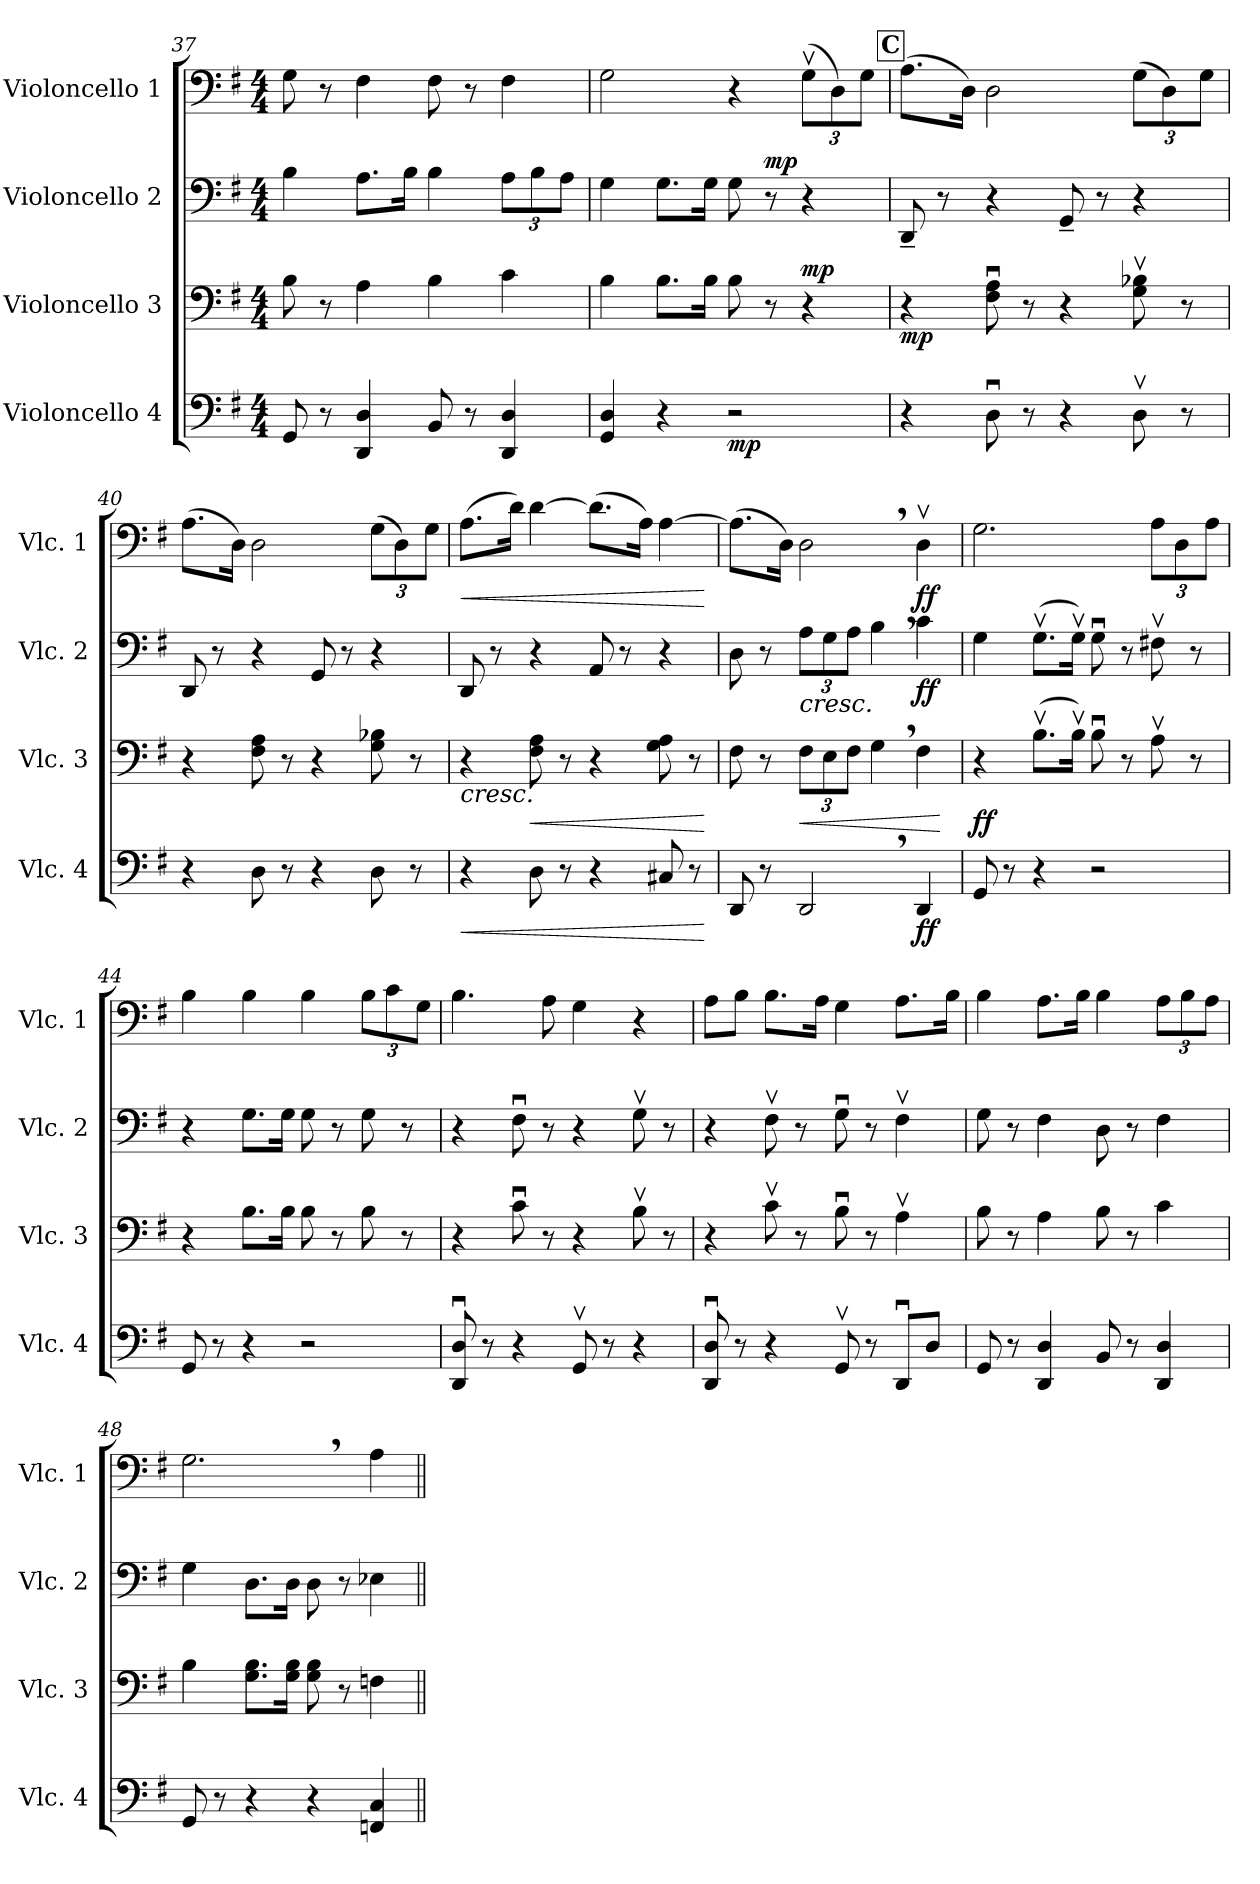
**kern	**dynam	**kern	**dynam	**kern	**dynam	**kern	**dynam
*part4	*part4	*part3	*part3	*part2	*part2	*part1	*part1
*staff4	*staff4	*staff3	*staff3	*staff2	*staff2	*staff1	*staff1
*I"Violoncello 4	*	*I"Violoncello 3	*	*I"Violoncello 2	*	*I"Violoncello 1	*
*I'Vlc. 4	*	*I'Vlc. 3	*	*I'Vlc. 2	*	*I'Vlc. 1	*
*clefF4	*	*clefF4	*	*clefF4	*	*clefF4	*
*k[f#]	*	*k[f#]	*	*k[f#]	*	*k[f#]	*
*M4/4	*	*M4/4	*	*M4/4	*	*M4/4	*
=37	=37	=37	=37	=37	=37	=37	=37
8GG/	.	8B\	.	4B\	.	8G\	.
8r	.	8r	.	.	.	8r	.
4DD/ 4D/	.	4A\	.	8.A\L	.	4F#\	.
.	.	.	.	16B\Jk	.	.	.
8BB/	.	4B\	.	4B\	.	8F#\	.
8r	.	.	.	.	.	8r	.
*	*	*	*	*Xbrackettup	*	*	*
4DD/ 4D/	.	4c\	.	12A\L	.	4F#\	.
.	.	.	.	12B\	.	.	.
.	.	.	.	12A\J	.	.	.
=38	=38	=38	=38	=38	=38	=38	=38
4GG/ 4D/	.	4B\	.	4G\	.	2G\	.
4r	.	8.B\L	.	8.G\L	.	.	.
.	.	16B\Jk	.	16G\Jk	.	.	.
!	!LO:DY:b	!	!	!	!	!	!
2r	mp	8B\	.	8G\	.	4r	.
!	!	!	!	!	!LO:DY:a	!	!
.	.	8r	.	8r	mp	.	.
*	*	*	*	*	*	*Xbrackettup	*
!	!	!	!LO:DY:a	!	!	!	!
.	.	4r	mp	4r	.	(12Gv\L	.
.	.	.	.	.	.	12D\)	.
.	.	.	.	.	.	12G\J	.
!!LO:PB:g=z
!!LO:REH:place=s1:a:B:fs=14:t=C
=39	=39	=39	=39	=39	=39	=39	=39
!	!	!	!LO:DY:b	!	!	!	!
4r	.	4r	mp	8DD~/	.	(8.A\L	.
.	.	.	.	8r	.	.	.
.	.	.	.	.	.	16D\Jk)	.
8Du\	.	8F#\u 8A\u	.	4r	.	2D\	.
8r	.	8r	.	.	.	.	.
4r	.	4r	.	8GG~/	.	.	.
.	.	.	.	8r	.	.	.
8Dv\	.	8G\v 8B-X\v	.	4r	.	(12G\L	.
.	.	.	.	.	.	12D\)	.
8r	.	8r	.	.	.	.	.
.	.	.	.	.	.	12G\J	.
=40	=40	=40	=40	=40	=40	=40	=40
4r	.	4r	.	8DD/	.	(8.A\L	.
.	.	.	.	8r	.	.	.
.	.	.	.	.	.	16D\Jk)	.
8D\	.	8F#\ 8A\	.	4r	.	2D\	.
8r	.	8r	.	.	.	.	.
4r	.	4r	.	8GG/	.	.	.
.	.	.	.	8r	.	.	.
8D\	.	8G\ 8B-X\	.	4r	.	(12G\L	.
.	.	.	.	.	.	12D\)	.
8r	.	8r	.	.	.	.	.
.	.	.	.	.	.	12G\J	.
=41	=41	=41	=41	=41	=41	=41	=41
!	!LO:HP:b	!	!LO:HP:b	!	!	!	!LO:HP:b
4r	<	4r	<	8DD/	.	(8.A\L	<
.	.	.	.	8r	.	.	.
.	.	.	.	.	.	16d\Jk)	.
!	!	!	!LO:HP:b	!	!	!	!
8D\	.	8F#\ 8A\	<	4r	.	[4d\	.
8r	.	8r	.	.	.	.	.
4r	.	4r	.	8AA/	.	(8.d\L]	.
.	.	.	.	8r	.	.	.
.	.	.	.	.	.	16A\Jk)	.
8C#X/	.	8G\ 8A\	.	4r	.	[4A\	.
8r	.	8r	.	.	.	.	.
.	[	.	[ [	.	.	.	[
=42	=42	=42	=42	=42	=42	=42	=42
8DD/	.	8F#\	.	8D\	.	(8.A\L]	.
8r	.	8r	.	8r	.	.	.
.	.	.	.	.	.	16D\Jk)	.
*	*	*Xbrackettup	*	*	*	*	*
!	!	!	!LO:HP:b	!	!LO:HP:b	!	!
2DD,/	.	12F#\L	<	12A\L	<	2D,\	.
.	.	12E\	.	12G\	.	.	.
.	.	12F#\J	.	12A\J	.	.	.
.	.	4G,\	.	4B,\	.	.	.
!	!LO:DY:b	!	!	!	!LO:DY:b	!	!LO:DY:b
4DD/	ff	4F#\	.	4c\	ff	4Dv\	ff
.	.	.	[	.	[	.	.
!!LO:LB:g=z
=43	=43	=43	=43	=43	=43	=43	=43
!	!	!	!LO:DY:b	!	!	!	!
8GG/	.	4r	ff	4G\	.	2.G\	.
8r	.	.	.	.	.	.	.
4r	.	(8.Bv\L	.	(8.Gv\L	.	.	.
.	.	16Bv\Jk)	.	16Gv\Jk)	.	.	.
2r	.	8Bu\	.	8Gu\	.	.	.
.	.	8r	.	8r	.	.	.
.	.	8Av\	.	8F#Xv\	.	12A\L	.
.	.	.	.	.	.	12D\	.
.	.	8r	.	8r	.	.	.
.	.	.	.	.	.	12A\J	.
=44	=44	=44	=44	=44	=44	=44	=44
8GG/	.	4r	.	4r	.	4B\	.
8r	.	.	.	.	.	.	.
4r	.	8.B\L	.	8.G\L	.	4B\	.
.	.	16B\Jk	.	16G\Jk	.	.	.
2r	.	8B\	.	8G\	.	4B\	.
.	.	8r	.	8r	.	.	.
.	.	8B\	.	8G\	.	12B\L	.
.	.	.	.	.	.	12c\	.
.	.	8r	.	8r	.	.	.
.	.	.	.	.	.	12G\J	.
=45	=45	=45	=45	=45	=45	=45	=45
8DD/u 8D/u	.	4r	.	4r	.	4.B\	.
8r	.	.	.	.	.	.	.
4r	.	8cu\	.	8F#u\	.	.	.
.	.	8r	.	8r	.	8A\	.
8GGv/	.	4r	.	4r	.	4G\	.
8r	.	.	.	.	.	.	.
4r	.	8Bv\	.	8Gv\	.	4r	.
.	.	8r	.	8r	.	.	.
=46	=46	=46	=46	=46	=46	=46	=46
8DD/u 8D/u	.	4r	.	4r	.	8A\L	.
8r	.	.	.	.	.	8B\J	.
4r	.	8cv\	.	8F#v\	.	8.B\L	.
.	.	8r	.	8r	.	.	.
.	.	.	.	.	.	16A\Jk	.
8GGv/	.	8Bu\	.	8Gu\	.	4G\	.
8r	.	8r	.	8r	.	.	.
8DDu/L	.	4Av\	.	4F#v\	.	8.A\L	.
8D/J	.	.	.	.	.	.	.
.	.	.	.	.	.	16B\Jk	.
!!LO:LB:g=z
=47	=47	=47	=47	=47	=47	=47	=47
8GG/	.	8B\	.	8G\	.	4B\	.
8r	.	8r	.	8r	.	.	.
4DD/ 4D/	.	4A\	.	4F#\	.	8.A\L	.
.	.	.	.	.	.	16B\Jk	.
8BB/	.	8B\	.	8D\	.	4B\	.
8r	.	8r	.	8r	.	.	.
4DD/ 4D/	.	4c\	.	4F#\	.	12A\L	.
.	.	.	.	.	.	12B\	.
.	.	.	.	.	.	12A\J	.
=48	=48	=48	=48	=48	=48	=48	=48
8GG/	.	4B\	.	4G\	.	2.G,\	.
8r	.	.	.	.	.	.	.
4r	.	8.G\ 8.B\L	.	8.D\L	.	.	.
.	.	16G\ 16B\Jk	.	16D\Jk	.	.	.
4r	.	8G\ 8B\	.	8D\	.	.	.
.	.	8r	.	8r	.	.	.
4FFn/ 4C/	.	4Fn\	.	4E-X\	.	4A\	.
=||	=||	=||	=||	=||	=||	=||	=||
*-	*-	*-	*-	*-	*-	*-	*-
